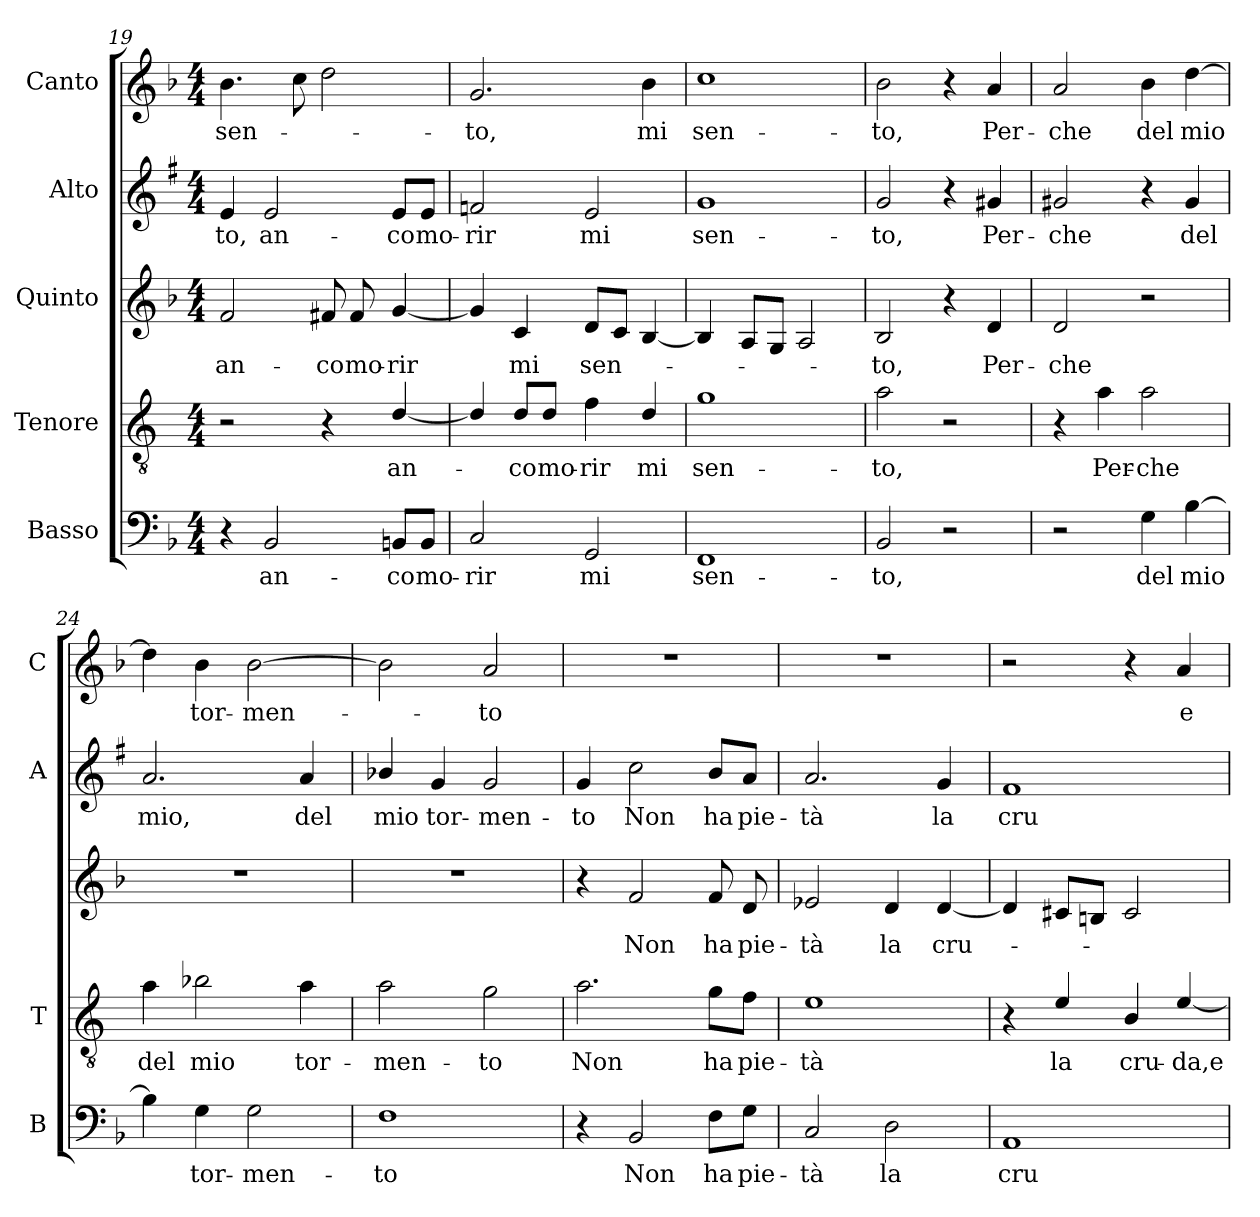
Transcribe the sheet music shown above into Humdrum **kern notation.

**kern	**text	**kern	**text	**kern	**text	**kern	**text	**kern	**text
*part5	*part5	*part4	*part4	*part3	*part3	*part2	*part2	*part1	*part1
*staff5	*staff5	*staff4	*staff4	*staff3	*staff3	*staff2	*staff2	*staff1	*staff1
*I"Basso	*	*I"Tenore	*	*I"Quinto	*	*I"Alto	*	*I"Canto	*
*I'B	*	*I'T	*	*	*	*I'A	*	*I'C	*
!!LO:LB:g=z
*clefF4	*	*clefGv2	*	*clefG2	*	*clefG2	*	*clefG2	*
*	*	*ITrd4c7	*	*	*	*ITrd1c2	*	*	*
*k[b-]	*	*k[b-]	*	*k[b-]	*	*k[b-]	*	*k[b-]	*
*F:	*	*F:	*	*F:	*	*F:	*	*F:	*
*M4/4	*	*M4/4	*	*M4/4	*	*M4/4	*	*M4/4	*
=19	=19	=19	=19	=19	=19	=19	=19	=19	=19
!	!	!	!	!	!LO:LY:b	!	!LO:LY:b	!	!LO:LY:b
4r	.	2r	.	2f/	an-	4d/	-to,	4.b-\	sen-
!	!LO:LY:b	!	!	!	!	!	!LO:LY:b	!	!
2BB-/	an-	.	.	.	.	2d/	an-	.	.
.	.	.	.	.	.	.	.	8cc\	.
!	!	!	!	!	!LO:LY:b	!	!	!	!
.	.	4r	.	8f#X/	-co	.	.	2dd\	.
!	!	!	!	!	!LO:LY:b	!	!	!	!
.	.	.	.	8f#/	mo-	.	.	.	.
!	!LO:LY:b	!	!LO:LY:b	!	!LO:LY:b	!	!LO:LY:b	!	!
8BBn/L	-co	[4G/	an-	[4g/	-rir	8d/L	-co	.	.
!	!LO:LY:b	!	!	!	!	!	!LO:LY:b	!	!
8BB/J	mo-	.	.	.	.	8d/J	mo-	.	.
=20	=20	=20	=20	=20	=20	=20	=20	=20	=20
!	!LO:LY:b	!	!	!	!	!	!LO:LY:b	!	!LO:LY:b
2C/	-rir	4G/]	.	4g/]	.	2e-X/	-rir	2.g/	-to,
!	!	!	!LO:LY:b	!	!LO:LY:b	!	!	!	!
.	.	8G/L	-co	4c/	mi	.	.	.	.
!	!	!	!LO:LY:b	!	!	!	!	!	!
.	.	8G/J	mo-	.	.	.	.	.	.
!	!LO:LY:b	!	!LO:LY:b	!	!LO:LY:b	!	!LO:LY:b	!	!
2GG/	mi	4B-\	-rir	8d/L	sen-	2d/	mi	.	.
.	.	.	.	8c/J	.	.	.	.	.
!	!	!	!LO:LY:b	!	!	!	!	!	!LO:LY:b
.	.	4G/	mi	[4B-/	.	.	.	4b-\	mi
=21	=21	=21	=21	=21	=21	=21	=21	=21	=21
!	!LO:LY:b	!	!LO:LY:b	!	!	!	!LO:LY:b	!	!LO:LY:b
1FF	sen-	1c	sen-	4B-/]	.	1f	sen-	1cc	sen-
.	.	.	.	8A/L	.	.	.	.	.
.	.	.	.	8G/J	.	.	.	.	.
.	.	.	.	2A/	.	.	.	.	.
=22	=22	=22	=22	=22	=22	=22	=22	=22	=22
!	!LO:LY:b	!	!LO:LY:b	!	!LO:LY:b	!	!LO:LY:b	!	!LO:LY:b
2BB-/	-to,	2d\	-to,	2B-/	-to,	2f/	-to,	2b-\	-to,
2r	.	2r	.	4r	.	4r	.	4r	.
!	!	!	!	!	!LO:LY:b	!	!LO:LY:b	!	!LO:LY:b
.	.	.	.	4d/	Per-	4f#X/	Per-	4a/	Per-
=23	=23	=23	=23	=23	=23	=23	=23	=23	=23
!	!	!	!	!	!LO:LY:b	!	!LO:LY:b	!	!LO:LY:b
2r	.	4r	.	2d/	-che	2f#X/	-che	2a/	-che
!	!	!	!LO:LY:b	!	!	!	!	!	!
.	.	4d\	Per-	.	.	.	.	.	.
!	!LO:LY:b	!	!LO:LY:b	!	!	!	!	!	!LO:LY:b
4G\	del	2d\	-che	2r	.	4r	.	4b-\	del
!	!LO:LY:b	!	!	!	!	!	!LO:LY:b	!	!LO:LY:b
[4B-\	mio	.	.	.	.	4f#/	del	[4dd\	mio
=24	=24	=24	=24	=24	=24	=24	=24	=24	=24
!	!	!	!LO:LY:b	!	!	!	!LO:LY:b	!	!
4B-\]	.	4d\	del	1r	.	2.g/	mio,	4dd\]	.
!	!LO:LY:b	!	!LO:LY:b	!	!	!	!	!	!LO:LY:b
4G\	tor-	2e-X\	mio	.	.	.	.	4b-\	tor-
!	!LO:LY:b	!	!	!	!	!	!	!	!LO:LY:b
2G\	-men-	.	.	.	.	.	.	[2b-\	-men-
!	!	!	!LO:LY:b	!	!	!	!LO:LY:b	!	!
.	.	4d\	tor-	.	.	4g/	del	.	.
=25	=25	=25	=25	=25	=25	=25	=25	=25	=25
!	!LO:LY:b	!	!LO:LY:b	!	!	!	!LO:LY:b	!	!
1F	-to	2d\	-men-	1r	.	4a-X/	mio	2b-\]	.
!	!	!	!	!	!	!	!LO:LY:b	!	!
.	.	.	.	.	.	4f/	tor-	.	.
!	!	!	!LO:LY:b	!	!	!	!LO:LY:b	!	!LO:LY:b
.	.	2c\	-to	.	.	2f/	-men-	2a/	-to
!!LO:LB:g=z
=26	=26	=26	=26	=26	=26	=26	=26	=26	=26
!	!	!	!LO:LY:b	!	!	!	!LO:LY:b	!	!
4r	.	2.d\	Non	4r	.	4f/	-to	1r	.
!	!LO:LY:b	!	!	!	!LO:LY:b	!	!LO:LY:b	!	!
2BB-/	Non	.	.	2f/	Non	2b-\	Non	.	.
!	!LO:LY:b	!	!LO:LY:b	!	!LO:LY:b	!	!LO:LY:b	!	!
8F\L	ha	8c\L	ha	8f/	ha	8a/L	ha	.	.
!	!LO:LY:b	!	!LO:LY:b	!	!LO:LY:b	!	!LO:LY:b	!	!
8G\J	pie-	8B-\J	pie-	8d/	pie-	8g/J	pie-	.	.
=27	=27	=27	=27	=27	=27	=27	=27	=27	=27
!	!LO:LY:b	!	!LO:LY:b	!	!LO:LY:b	!	!LO:LY:b	!	!
2C/	-tà	1A	-tà	2e-X/	-tà	2.g/	-tà	1r	.
!	!LO:LY:b	!	!	!	!LO:LY:b	!	!	!	!
2D\	la	.	.	4d/	la	.	.	.	.
!	!	!	!	!	!LO:LY:b	!	!LO:LY:b	!	!
.	.	.	.	[4d/	cru-	4f/	la	.	.
=28	=28	=28	=28	=28	=28	=28	=28	=28	=28
!	!LO:LY:b	!	!	!	!	!	!LO:LY:b	!	!
1AA	cru-	4r	.	4d/]	.	1e	cru-	2r	.
!	!	!	!LO:LY:b	!	!	!	!	!	!
.	.	4A/	la	8c#X/L	.	.	.	.	.
.	.	.	.	8Bn/J	.	.	.	.	.
!	!	!	!LO:LY:b	!	!	!	!	!	!
.	.	4E/	cru-	2c#/	.	.	.	4r	.
!	!	!	!LO:LY:b	!	!	!	!	!	!LO:LY:b
.	.	[4A/	-da,e	.	.	.	.	4a/	e
=	=	=	=	=	=	=	=	=	=
*-	*-	*-	*-	*-	*-	*-	*-	*-	*-
